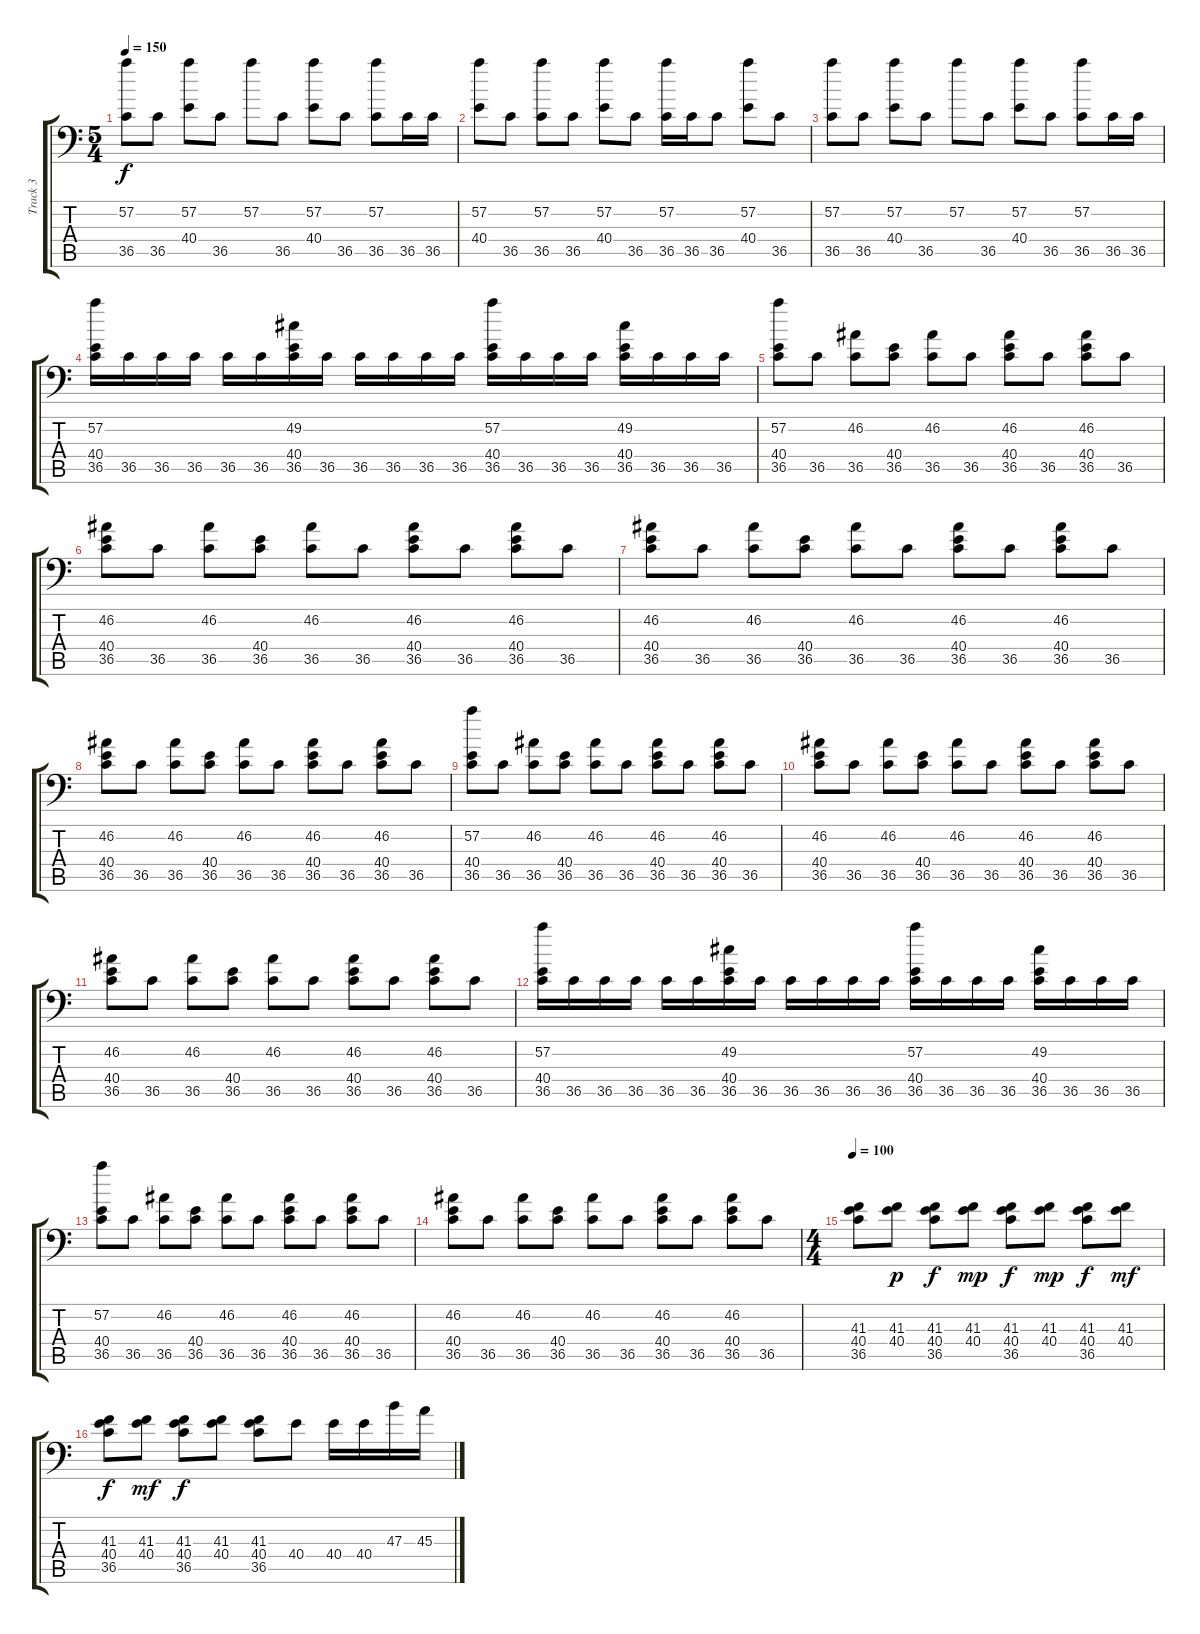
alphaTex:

\track ("Track 3" "Track 3") {instrument acousticgrandpiano}
\staff {score tabs}
\tuning (C-1 C-1 C-1 C-1 C-1 C-1) {hide}
\ts (5 4)
\tempo 150
\clef f4
\ks c
(57.2 36.5).8{dy f} 36.5.8 (57.2 40.4).8 36.5.8 57.2.8 36.5.8 (57.2 40.4).8 36.5.8 (57.2 36.5).8 36.5.16 36.5.16 |
(57.2 40.4).8 36.5.8 (57.2 36.5).8 36.5.8 (57.2 40.4).8 36.5.8 (57.2 36.5).16 36.5.16 36.5.8 (57.2 40.4).8 36.5.8 |
(57.2 36.5).8 36.5.8 (57.2 40.4).8 36.5.8 57.2.8 36.5.8 (57.2 40.4).8 36.5.8 (57.2 36.5).8 36.5.16 36.5.16 |
(57.2 40.4 36.5).16 36.5.16 36.5.16 36.5.16 36.5.16 36.5.16 (49.2 40.4 36.5).16 36.5.16 36.5.16 36.5.16 36.5.16 36.5.16 (57.2 40.4 36.5).16 36.5.16 36.5.16 36.5.16 (49.2 40.4 36.5).16 36.5.16 36.5.16 36.5.16 |
(57.2 40.4 36.5).8 36.5.8 (46.2 36.5).8 (40.4 36.5).8 (46.2 36.5).8 36.5.8 (46.2 40.4 36.5).8 36.5.8 (46.2 40.4 36.5).8 36.5.8 |
(46.2 40.4 36.5).8 36.5.8 (46.2 36.5).8 (40.4 36.5).8 (46.2 36.5).8 36.5.8 (46.2 40.4 36.5).8 36.5.8 (46.2 40.4 36.5).8 36.5.8 |
(46.2 40.4 36.5).8 36.5.8 (46.2 36.5).8 (40.4 36.5).8 (46.2 36.5).8 36.5.8 (46.2 40.4 36.5).8 36.5.8 (46.2 40.4 36.5).8 36.5.8 |
(46.2 40.4 36.5).8 36.5.8 (46.2 36.5).8 (40.4 36.5).8 (46.2 36.5).8 36.5.8 (46.2 40.4 36.5).8 36.5.8 (46.2 40.4 36.5).8 36.5.8 |
(57.2 40.4 36.5).8 36.5.8 (46.2 36.5).8 (40.4 36.5).8 (46.2 36.5).8 36.5.8 (46.2 40.4 36.5).8 36.5.8 (46.2 40.4 36.5).8 36.5.8 |
(46.2 40.4 36.5).8 36.5.8 (46.2 36.5).8 (40.4 36.5).8 (46.2 36.5).8 36.5.8 (46.2 40.4 36.5).8 36.5.8 (46.2 40.4 36.5).8 36.5.8 |
(46.2 40.4 36.5).8 36.5.8 (46.2 36.5).8 (40.4 36.5).8 (46.2 36.5).8 36.5.8 (46.2 40.4 36.5).8 36.5.8 (46.2 40.4 36.5).8 36.5.8 |
(57.2 40.4 36.5).16 36.5.16 36.5.16 36.5.16 36.5.16 36.5.16 (49.2 40.4 36.5).16 36.5.16 36.5.16 36.5.16 36.5.16 36.5.16 (57.2 40.4 36.5).16 36.5.16 36.5.16 36.5.16 (49.2 40.4 36.5).16 36.5.16 36.5.16 36.5.16 |
(57.2 40.4 36.5).8 36.5.8 (46.2 36.5).8 (40.4 36.5).8 (46.2 36.5).8 36.5.8 (46.2 40.4 36.5).8 36.5.8 (46.2 40.4 36.5).8 36.5.8 |
(46.2 40.4 36.5).8 36.5.8 (46.2 36.5).8 (40.4 36.5).8 (46.2 36.5).8 36.5.8 (46.2 40.4 36.5).8 36.5.8 (46.2 40.4 36.5).8 36.5.8 |
\ts (4 4)
\tempo 100
(41.3 40.4 36.5).8 (41.3 40.4).8{dy p} (41.3 40.4 36.5).8{dy f} (41.3 40.4).8{dy mp} (41.3 40.4 36.5).8{dy f} (41.3 40.4).8{dy mp} (41.3 40.4 36.5).8{dy f} (41.3 40.4).8{dy mf} |
(41.3 40.4 36.5).8{dy f} (41.3 40.4).8{dy mf} (41.3 40.4 36.5).8{dy f} (41.3 40.4).8 (41.3 40.4 36.5).8 40.4.8 40.4.16 40.4.16 47.3.16 45.3.16
